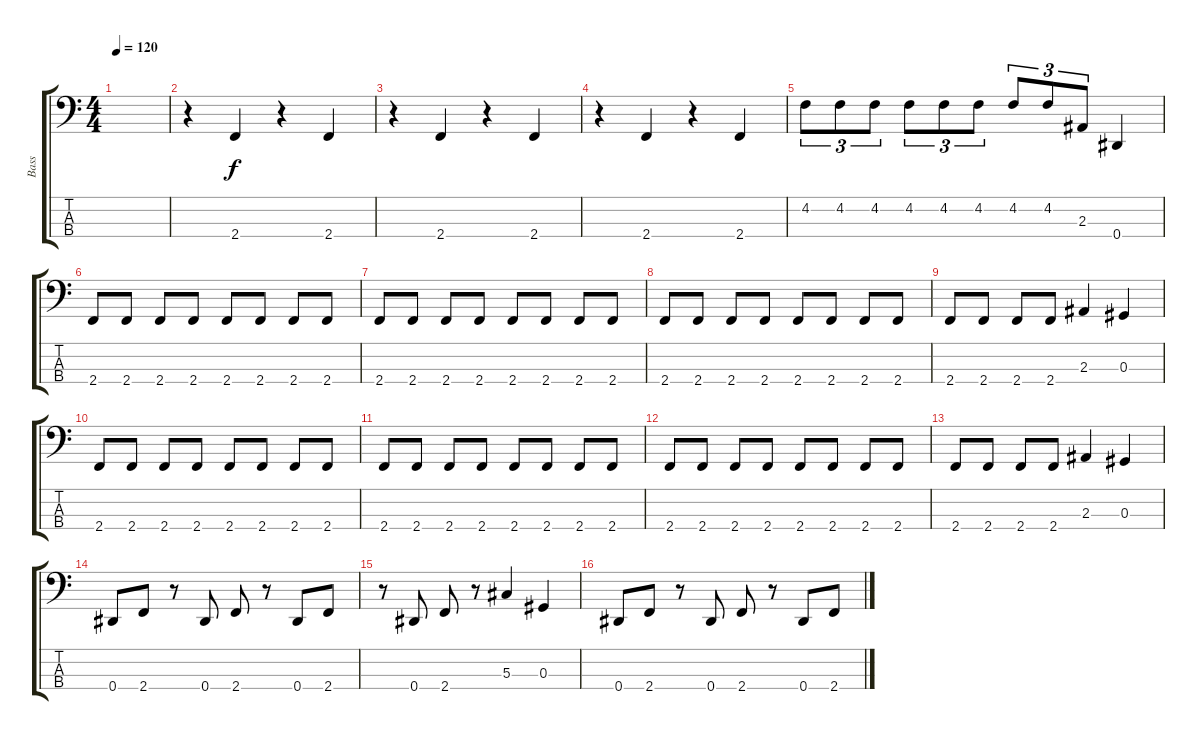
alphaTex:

\track ("Bass" "Bass") {instrument electricbassfinger}
\staff {score tabs}
\tuning (Gb2 Db2 Ab1 Eb1) {hide}
\ts (4 4)
\tempo 120
\clef f4
\ks c
|
r.4 2.4.4 r.4 2.4.4 |
r.4 2.4.4 r.4 2.4.4 |
r.4 2.4.4 r.4 2.4.4 |
4.2.8{tu (3 2)} 4.2.8{tu (3 2)} 4.2.8{tu (3 2)} 4.2.8{tu (3 2)} 4.2.8{tu (3 2)} 4.2.8{tu (3 2)} 4.2.8{tu (3 2)} 4.2.8{tu (3 2)} 2.3.8{tu (3 2)} 0.4.4 |
2.4.8 2.4.8 2.4.8 2.4.8 2.4.8 2.4.8 2.4.8 2.4.8 |
2.4.8 2.4.8 2.4.8 2.4.8 2.4.8 2.4.8 2.4.8 2.4.8 |
2.4.8 2.4.8 2.4.8 2.4.8 2.4.8 2.4.8 2.4.8 2.4.8 |
2.4.8 2.4.8 2.4.8 2.4.8 2.3.4 0.3.4 |
2.4.8 2.4.8 2.4.8 2.4.8 2.4.8 2.4.8 2.4.8 2.4.8 |
2.4.8 2.4.8 2.4.8 2.4.8 2.4.8 2.4.8 2.4.8 2.4.8 |
2.4.8 2.4.8 2.4.8 2.4.8 2.4.8 2.4.8 2.4.8 2.4.8 |
2.4.8 2.4.8 2.4.8 2.4.8 2.3.4 0.3.4 |
0.4.8 2.4.8 r.8 0.4.8 2.4.8 r.8 0.4.8 2.4.8 |
r.8 0.4.8 2.4.8 r.8 5.3.4 0.3.4 |
0.4.8 2.4.8 r.8 0.4.8 2.4.8 r.8 0.4.8 2.4.8
